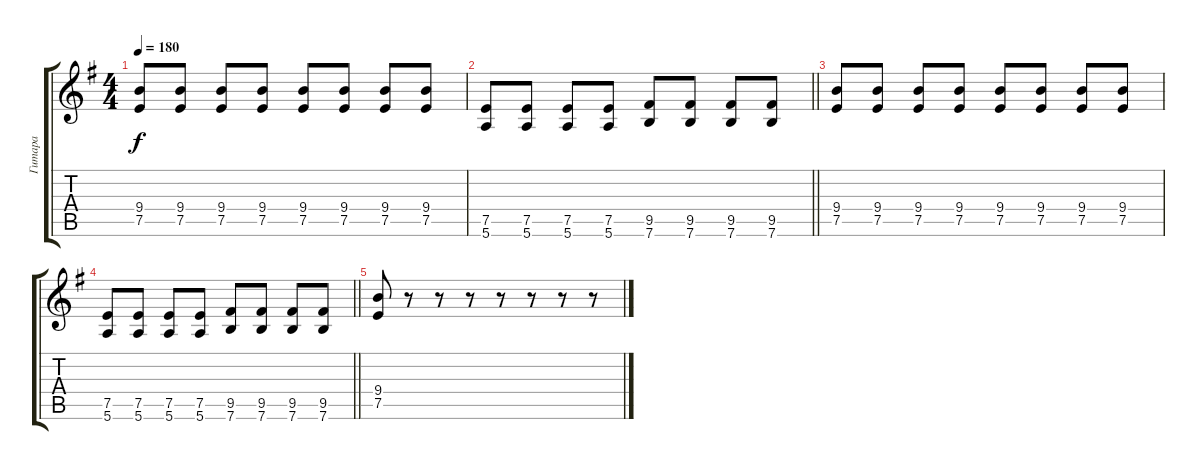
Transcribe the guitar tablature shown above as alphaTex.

\track ("Гитара" "Гитара") {instrument overdrivenguitar}
\staff {score tabs}
\tuning (E4 B3 G3 D3 A2 E2) {hide}
\ts (4 4)
\tempo 180
\clef g2
\ks g
(9.4 7.5).8{dy f} (9.4 7.5).8 (9.4 7.5).8 (9.4 7.5).8 (9.4 7.5).8 (9.4 7.5).8 (9.4 7.5).8 (9.4 7.5).8 |
\barLineRight lightlight
(7.5 5.6).8 (7.5 5.6).8 (7.5 5.6).8 (7.5 5.6).8 (9.5 7.6).8 (9.5 7.6).8 (9.5 7.6).8 (9.5 7.6).8 |
\section ("" "")
(9.4 7.5).8 (9.4 7.5).8 (9.4 7.5).8 (9.4 7.5).8 (9.4 7.5).8 (9.4 7.5).8 (9.4 7.5).8 (9.4 7.5).8 |
\barLineRight lightlight
(7.5 5.6).8 (7.5 5.6).8 (7.5 5.6).8 (7.5 5.6).8 (9.5 7.6).8 (9.5 7.6).8 (9.5 7.6).8 (9.5 7.6).8 |
(9.4 7.5).8 r.8 r.8 r.8 r.8 r.8 r.8 r.8
